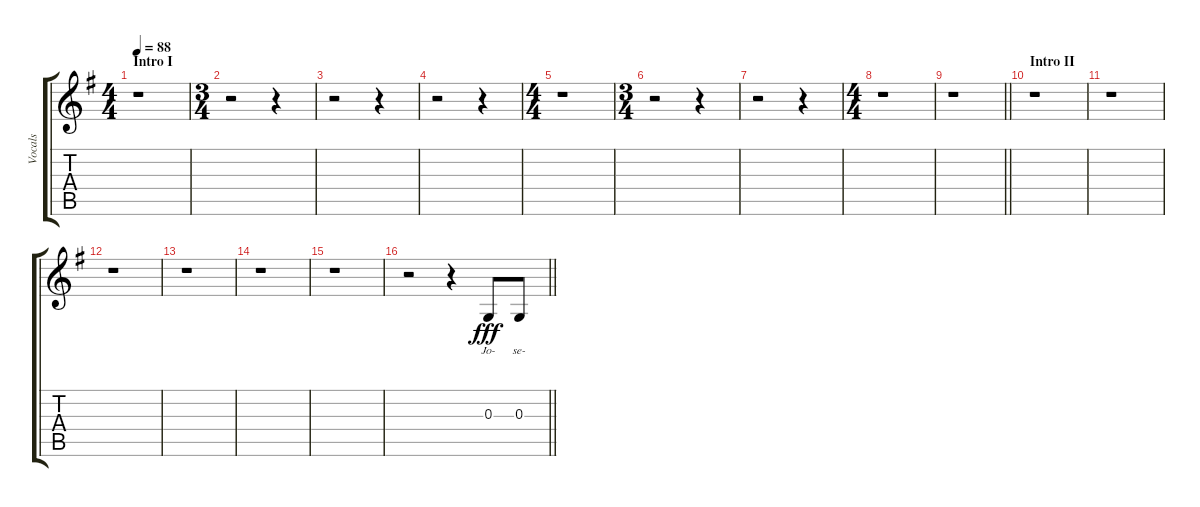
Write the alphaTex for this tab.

\track ("Vocals" "Vocals") {instrument lead6voice}
\staff {score tabs}
\tuning (E4 B3 G3 D3 A2 E2) {hide}
\ts (4 4)
\section ("" "Intro I")
\tempo 88
\clef g2
\ks g
r.1{dy fff instrument lead6voice} |
\ts (3 4)
r.2 r.4 |
r.2 r.4 |
r.2 r.4 |
\ts (4 4)
r.1 |
\ts (3 4)
r.2 r.4 |
r.2 r.4 |
\ts (4 4)
r.1 |
\barLineRight lightlight
r.1 |
\section ("" "Intro II")
r.1 |
r.1 |
r.1 |
r.1 |
r.1 |
r.1 |
\barLineRight lightlight
r.2 r.4 0.3.8{lyrics (0 "Jo-") lyrics (1 "") lyrics (2 "") lyrics (3 "") lyrics (4 "")} 0.3.8{lyrics (0 "se-") lyrics (1 "") lyrics (2 "") lyrics (3 "") lyrics (4 "")}
